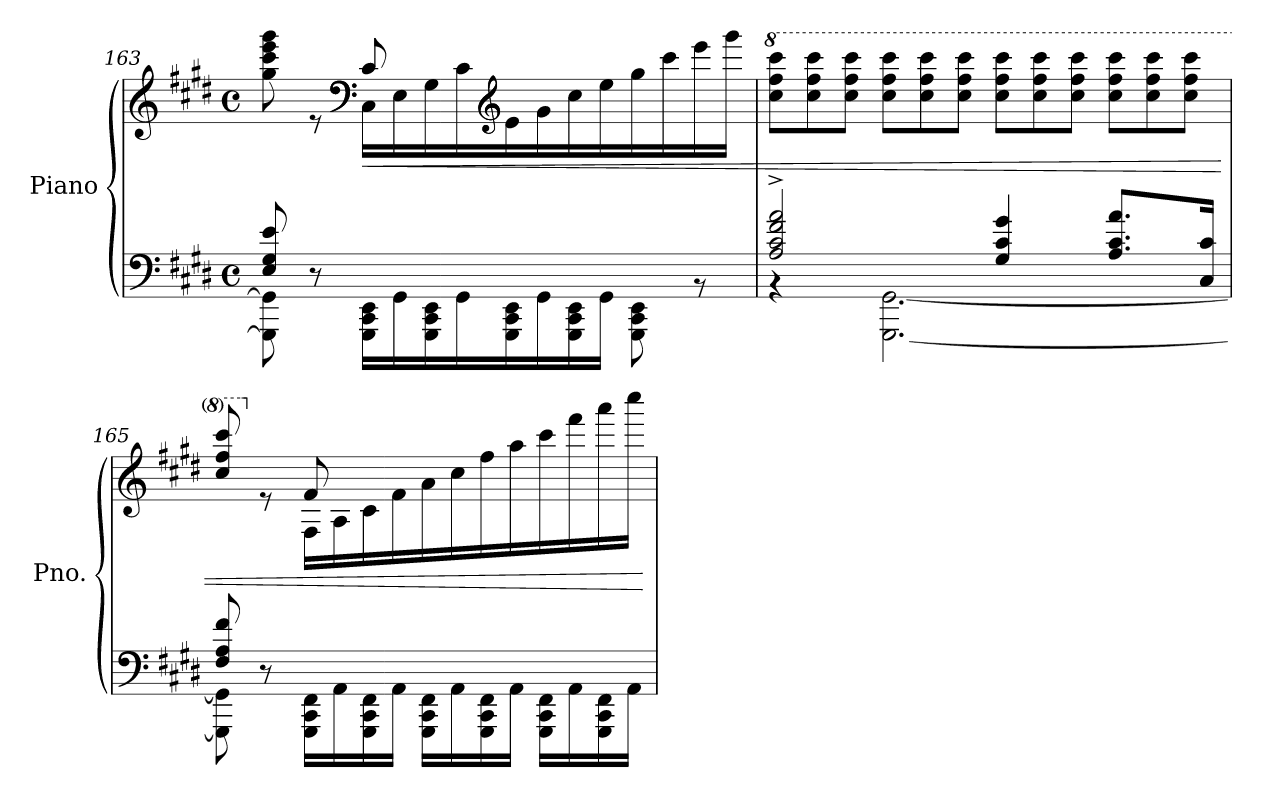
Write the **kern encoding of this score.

**kern	**kern	**dynam
*part1	*part1	*part1
*staff2	*staff1	*staff1/2
*I"Piano	*	*
*I'Pno.	*	*
*clefF4	*clefG2	*
*k[f#c#g#d#]	*k[f#c#g#d#]	*
*M4/4	*M4/4	*
*met(c)	*met(c)	*
=163	=163	=163
*^	*^	*
8E/ 8G#/ 8e/	8GGG#\] 8GG#\]	8gg#\ 8ccc#\ 8eee\ 8ggg#\	4ryy	.
8r	8rAyy	8re	.	.
*	*	*clefF4	*	*
!	!	!	!	!LO:HP:b
4ryy	16GGG#\ 16CC#\ 16EE\LL	8c#/	16C#\LL	<
.	16GG#\	.	16E\	.
.	16GGG#\ 16CC#\ 16EE\	8rFyy	16G#\	.
.	16GG#\	.	16c#\	.
*	*	*clefG2	*	*
2ryy	16GGG#\ 16CC#\ 16EE\	2ryy	16e\	.
.	16GG#\	.	16g#\	.
.	16GGG#\ 16CC#\ 16EE\	.	16cc#\	.
.	16GG#\JJ	.	16ee\	.
.	8GGG#\ 8CC#\ 8EE\	.	16gg#\	.
.	.	.	16ccc#\	.
.	8rBB	.	16eee\	.
.	.	.	16ggg#\JJ	.
*	*	*v	*v	*
=164	=164	=164	=164
*	*	*8va	*
*	*	*Xtuplet	*
2A/^ 2c#/^ 2f#/^ 2a/^	4rBB	12ccc#\ 12fff#\ 12cccc#\L	.
.	.	12ccc#\ 12fff#\ 12cccc#\	.
.	.	12ccc#\ 12fff#\ 12cccc#\J	.
.	[2.GGG#\ [2.GG#\	12ccc#\ 12fff#\ 12cccc#\L	.
.	.	12ccc#\ 12fff#\ 12cccc#\	.
.	.	12ccc#\ 12fff#\ 12cccc#\J	.
4G#/ 4c#/ 4g#/	.	12ccc#\ 12fff#\ 12cccc#\L	.
.	.	12ccc#\ 12fff#\ 12cccc#\	.
.	.	12ccc#\ 12fff#\ 12cccc#\J	.
8.A/ 8.c#/ 8.a/L	.	12ccc#\ 12fff#\ 12cccc#\L	.
.	.	12ccc#\ 12fff#\ 12cccc#\	.
.	.	12ccc#\ 12fff#\ 12cccc#\J	.
16C#/ 16c#/Jk	.	.	.
!!LO:LB:g=z
=165	=165	=165	=165
*	*	*^	*
8F#/ 8A/ 8f#/	8GGG#\] 8GG#\]	8ccc#/ 8fff#/ 8cccc#/	4ryy	.
*	*	*X8va	*	*
8r	8rAyy	8re	.	.
4ryy	16GGG#\ 16CC#\ 16FF#\LL	8f#/	16F#\LL	.
.	16AA\	.	16A\	.
.	16GGG#\ 16CC#\ 16FF#\	8ryy	16c#\	.
.	16AA\JJ	.	16f#\	.
2ryy	16GGG#\ 16CC#\ 16FF#\LL	2ryy	16a\	.
.	16AA\	.	16cc#\	.
.	16GGG#\ 16CC#\ 16FF#\	.	16ff#\	.
.	16AA\JJ	.	16aa\	.
.	16GGG#\ 16CC#\ 16FF#\LL	.	16ccc#\	.
.	16AA\	.	16fff#\	.
.	16GGG#\ 16CC#\ 16FF#\	.	16aaa\	.
.	16AA\JJ	.	16cccc#\JJ	.
*v	*v	*	*	*
*	*v	*v	*
.	.	[
=	=	=
*-	*-	*-
